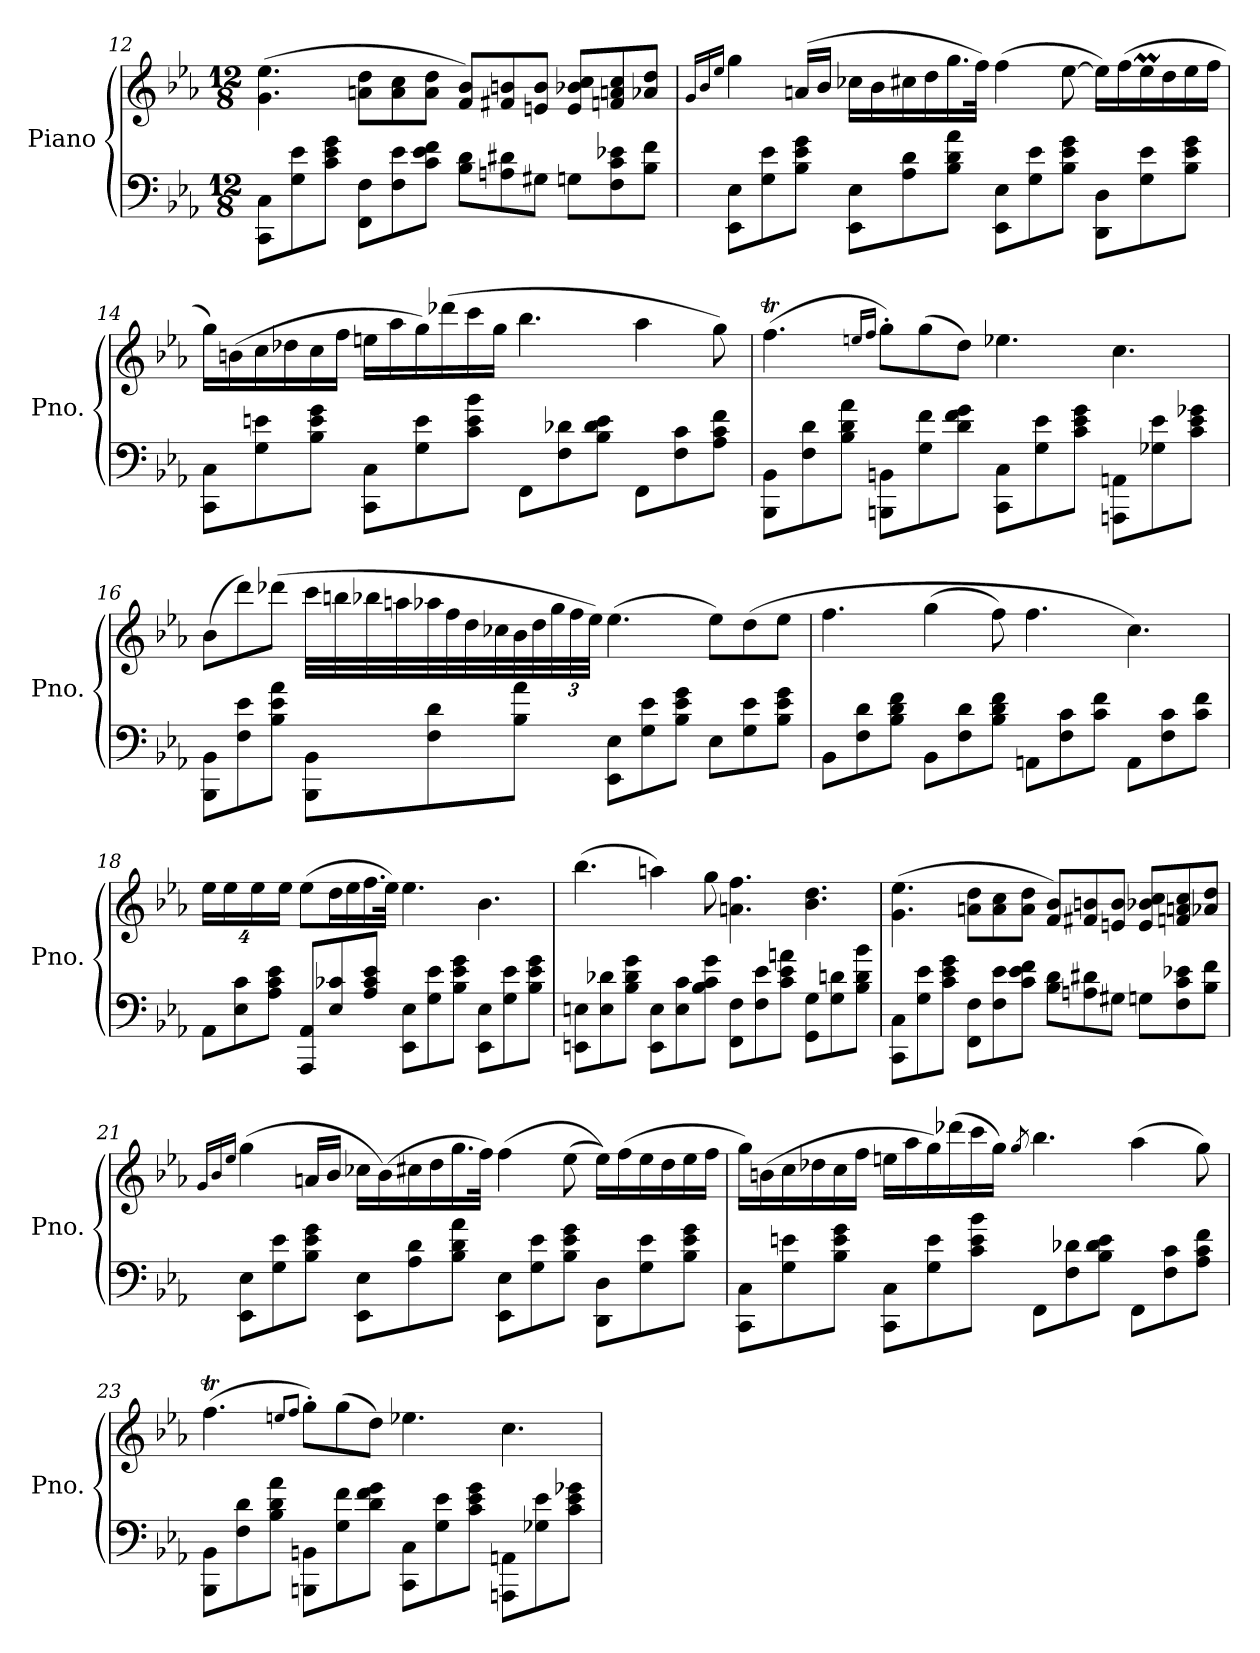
**kern	**kern
*part1	*part1
*staff2	*staff1
*I"Piano	*
*I'Pno.	*
*clefF4	*clefG2
*k[b-e-a-]	*k[b-e-a-]
*M12/8	*M12/8
=12	=12
8CC\ 8C\L	(4.g\ 4.ee-\
8G\ 8e-\	.
8c\ 8e-\ 8g\J	.
8FF\ 8F\L	8an\ 8dd\L
8F\ 8e-\	8a\ 8cc\
8c\ 8e-\ 8f\J	8a\ 8dd\J
8B-\ 8d\L	8f/ 8b-/L)
8An\ 8d#X\	8f#X/ 8bn/
8G#X\J	8en/ 8b/J
8Gn\L	8e/ 8b-X/ 8cc/L
8F\ 8c\ 8e-X\	8fn/ 8an/ 8cc/
8B-\ 8f\J	8a-X/ 8dd/J
!!LO:LB:g=z
=13	=13
.	16qg/LL
.	16qb-/
.	16qee-/JJ
8EE-\ 8E-\L	4gg\
8G\ 8e-\	.
8B-\ 8e-\ 8g\J	(16an/LL
.	16b-/JJ
8EE-\ 8E-\L	16cc-X\LL
.	16b-\
8A-\ 8d\	16cc#X\
.	16dd\
8B-\ 8d\ 8a-\J	16.gg\
.	32ff\JJk)
8EE-\ 8E-\L	(4ff\
8G\ 8e-\	.
8B-\ 8e-\ 8g\J	[8ee-\
8DD\ 8D\L	16ee-\LL])
.	(16ff\
8G\ 8e-\	16ee-M\
.	16dd\
8B-\ 8e-\ 8g\J	16ee-\
.	16ff\JJ
!!LO:LB:g=z
=14	=14
8CC\ 8C\L	16gg\LL)
.	(16bn\
8G\ 8en\	16cc\
.	16dd-X\
8B-\ 8e\ 8g\J	16cc\
.	16ff\JJ
8CC\ 8C\L	16een\LL
.	16aa-\
8G\ 8e\	16gg\)
.	(16ddd-X\
8c\ 8e\ 8b-\J	16ccc\
.	16gg\JJ
8FF\L	4.bb-\
8F\ 8d-X\	.
8B-\ 8d-\ 8e\J	.
8FF\L	4aa-\
8F\ 8c\	.
8A-\ 8c\ 8f\J	8gg\)
=15	=15
8BBB-\ 8BB-\L	(4.ffT\
8F\ 8d\	.
8B-\ 8d\ 8a-\J	.
.	16qeen/LL
.	16qff/JJ
8BBBn\ 8BBn\L	8ggTTT'\L)
8G\ 8f\	(8gg\
8d\ 8f\ 8g\J	8dd\J)
8CC\ 8C\L	4.ee-X\
8G\ 8e-\	.
8c\ 8e-\ 8g\J	.
8AAAn\ 8AAn\L	4.cc\
8G-X\ 8e-\	.
8c\ 8e-\ 8g-X\J	.
!!LO:PB:g=z
=16	=16
8BBB-\ 8BB-\L	(8b-\L
8F\ 8e-\	8ddd\)
8B-\ 8e-\ 8a-\J	(8ddd-X\J
8BBB-\ 8BB-\L	32ccc\LLL
.	32bbn\
.	32bb-X\
.	32aan\
8F\ 8d\	32aa-X\
.	32ff\
.	32dd\
.	32cc-X\
8B-\ 8a-\J	32b-\
.	32dd\
*	*Xbrackettup
.	48gg\
.	48ff\
.	48ee-\JJJ)
8EE-\ 8E-\L	(4.ee-\
8G\ 8e-\	.
8B-\ 8e-\ 8g\J	.
8E-\L	8ee-\L)
8G\ 8e-\	(8dd\
8B-\ 8e-\ 8g\J	8ee-\J
=17	=17
8BB-\L	4.ff\
8F\ 8d\	.
8B-\ 8d\ 8f\J	.
8BB-\L	(4gg\
8F\ 8d\	.
8B-\ 8d\ 8f\J	8ff\)
8AAn\L	4.ff\
8F\ 8c\	.
8c\ 8f\J	.
8AA\L	4.cc\)
8F\ 8c\	.
8c\ 8f\J	.
!!LO:LB:g=z
=18	=18
8AA-\L	32%3ee-\L
.	32%3ee-\
8E-\ 8c\	.
.	32%3ee-\
8A-\ 8c\ 8e-\J	.
.	32%3ee-\J
8AAA-/ 8AA-/L	(8ee-\L
8E-/ 8c-X/	16dd\L
.	16ee-\
8A-/ 8c-/ 8e-/J	16.ff\
.	32ee-\JJk)
8EE-\ 8E-\L	4.ee-\
8G\ 8e-\	.
8B-\ 8e-\ 8g\J	.
8EE-\ 8E-\L	4.b-\
8G\ 8e-\	.
8B-\ 8e-\ 8g\J	.
=19	=19
8EEn\ 8En\L	(4.bb-\
8E\ 8d-X\	.
8B-\ 8d-\ 8g\J	.
8EE\ 8E\L	4aan\)
8E\ 8c\	.
8B-\ 8c\ 8g\J	8gg\
8FF\ 8F\L	4.an\ 4.ff\
8F\ 8e-\	.
8c\ 8e-\ 8an\J	.
8GG\ 8G\L	4.b-\ 4.dd\
8G\ 8dn\	.
8B-\ 8d\ 8b-\J	.
!!LO:LB:g=z
=20	=20
8CC\ 8C\L	(4.g\ 4.ee-\
8G\ 8e-\	.
8c\ 8e-\ 8g\J	.
8FF\ 8F\L	8an\ 8dd\L
8F\ 8e-\	8a\ 8cc\
8c\ 8e-\ 8f\J	8a\ 8dd\J
8B-\ 8d\L	8f/ 8b-/L)
8An\ 8d#X\	8f#X/ 8bn/
8G#X\J	8en/ 8b/J
8Gn\L	8e/ 8b-X/ 8cc/L
8F\ 8c\ 8e-X\	8fn/ 8an/ 8cc/
8B-\ 8f\J	8a-X/ 8dd/J
=21	=21
.	16qg/LL
.	16qb-/
.	16qee-/JJ
8EE-\ 8E-\L	(4gg\
8G\ 8e-\	.
8B-\ 8e-\ 8g\J	16an/LL
.	16b-/JJ
8EE-\ 8E-\L	16cc-X\LL
.	(16b-\)
8A-\ 8d\	16cc#X\
.	16dd\
8B-\ 8d\ 8a-\J	16.gg\
.	32ff\JJk)
8EE-\ 8E-\L	(4ff\
8G\ 8e-\	.
8B-\ 8e-\ 8g\J	(8ee-\
8DD\ 8D\L	16ee-\LL))
.	(16ff\
8G\ 8e-\	16ee-\
.	16dd\
8B-\ 8e-\ 8g\J	16ee-\
.	16ff\JJ
!!LO:LB:g=z
=22	=22
8CC\ 8C\L	16gg\LL)
.	(16bn\
8G\ 8en\	16cc\
.	16dd-X\
8B-\ 8e\ 8g\J	16cc\
.	16ff\JJ
8CC\ 8C\L	16een\LL
.	16aa-\
8G\ 8e\	16gg\)
.	(16ddd-X\
8c\ 8e\ 8b-\J	16ccc\
.	16gg\JJ)
.	8qgg/
8FF\L	4.bb-\
8F\ 8d-X\	.
8B-\ 8d-\ 8e\J	.
8FF\L	(4aa-\
8F\ 8c\	.
8A-\ 8c\ 8f\J	8gg\)
=23	=23
8BBB-\ 8BB-\L	(4.ffT\
8F\ 8d\	.
8B-\ 8d\ 8a-\J	.
.	8qeen/L
.	8qff/J
8BBBn\ 8BBn\L	8ggTTT'\L)
8G\ 8f\	(8gg\
8d\ 8f\ 8g\J	8dd\J)
8CC\ 8C\L	4.ee-X\
8G\ 8e-\	.
8c\ 8e-\ 8g\J	.
8AAAn\ 8AAn\L	4.cc\
8G-X\ 8e-\	.
8c\ 8e-\ 8g-X\J	.
=	=
*-	*-
